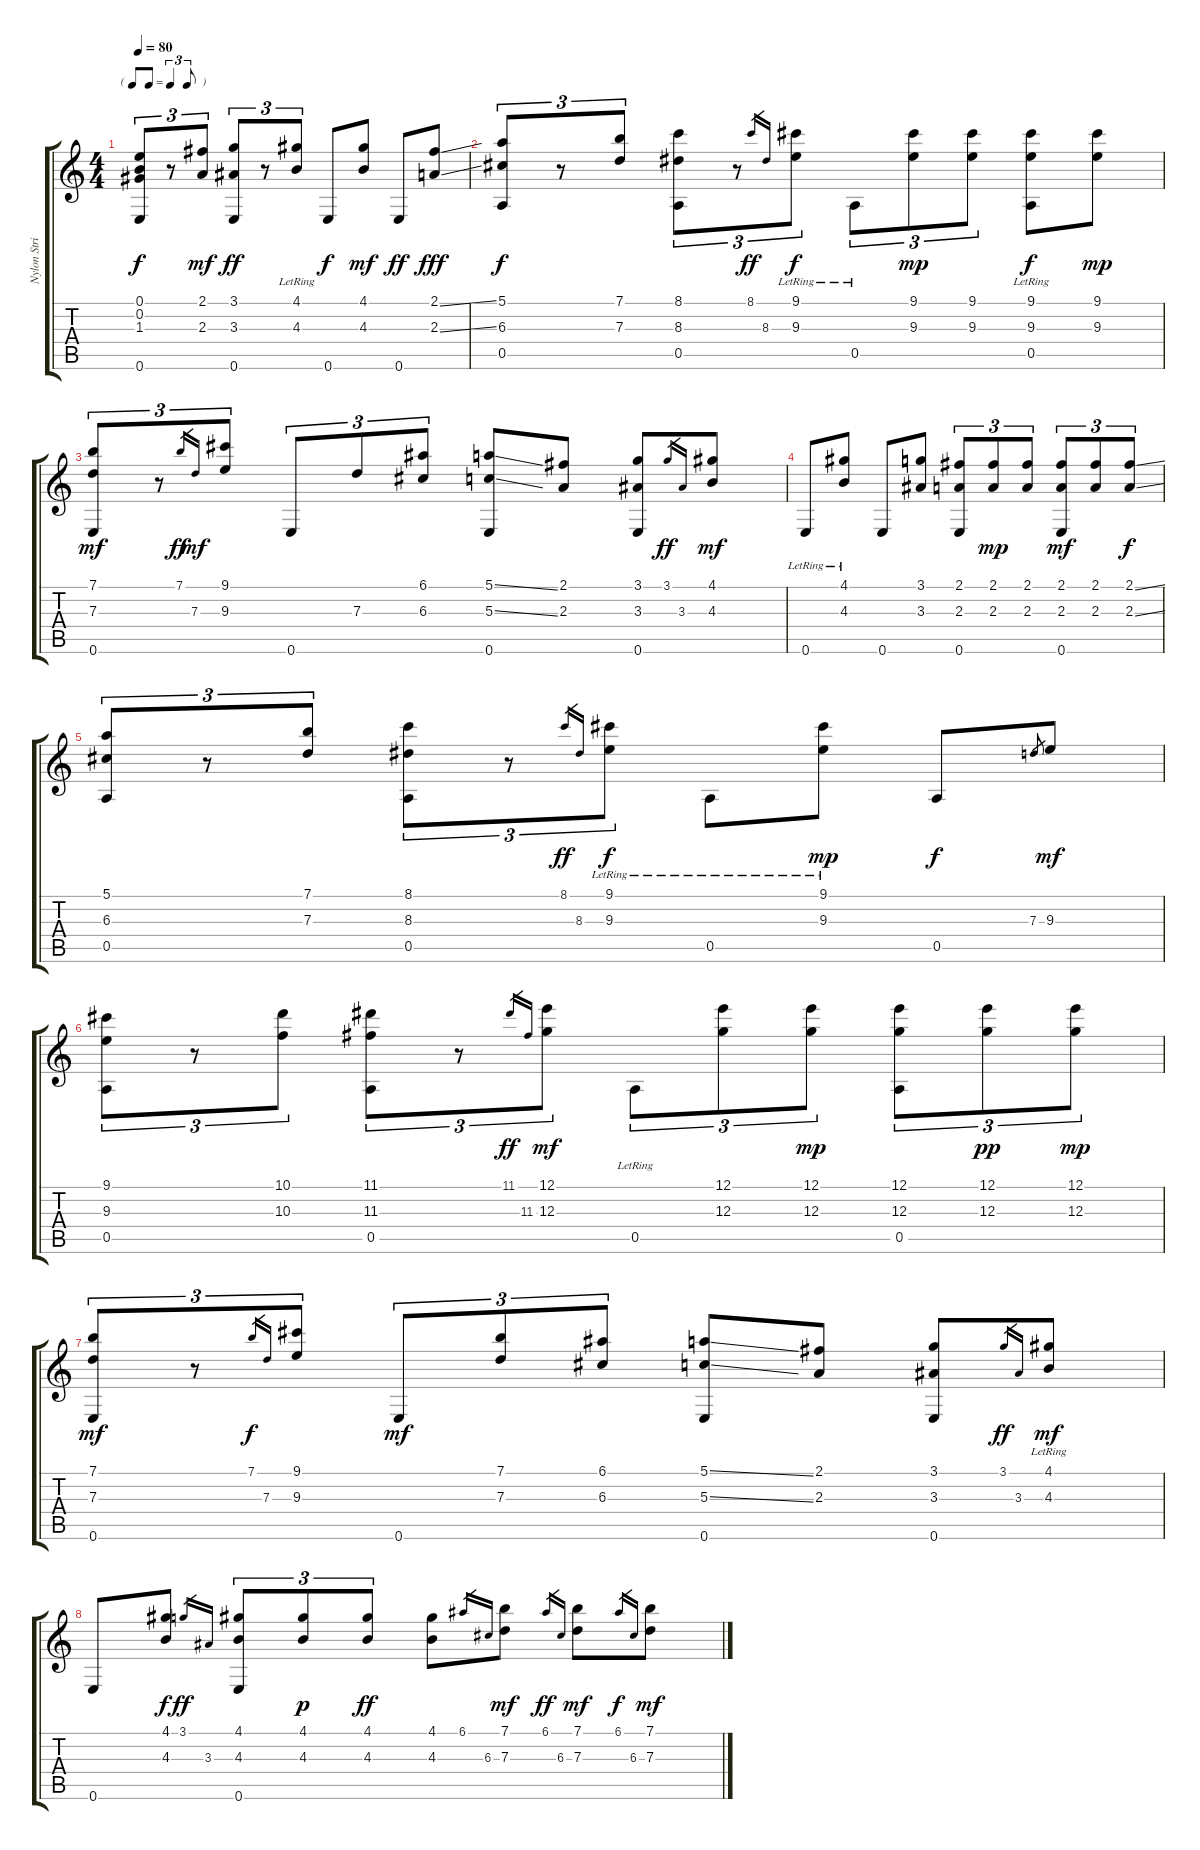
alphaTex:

\track ("Nylon String Guitar" "Nylon Stri") {instrument acousticguitarnylon}
\staff {score tabs}
\tuning (E4 B3 G3 D3 A2 E2) {hide}
\ts (4 4)
\tf triplet8th
\tempo 80
\clef g2
\ks c
(0.1 0.2 1.3 0.6).8{tu (3 2) dy f} r.8{tu (3 2)} (2.1 2.3).8{tu (3 2) dy mf} (3.1 3.3 0.6).8{tu (3 2) dy ff} r.8{tu (3 2)} (4.1{lr} 4.3{lr}).8{tu (3 2)} 0.6.8{dy f} (4.1 4.3).8{dy mf} 0.6.8{dy ff} (2.1{ss} 2.3{ss}).8{dy fff} |
(5.1 6.3 0.5).8{tu (3 2) dy f} r.8{tu (3 2)} (7.1 7.3).8{tu (3 2)} (8.1 8.3 0.5).8{tu (3 2)} r.8{tu (3 2)} 8.1.16{gr dy ff} 8.3.16{gr} (9.1{lr} 9.3{lr}).8{tu (3 2) dy f} 0.5{lr}.8{tu (3 2)} (9.1 9.3).8{tu (3 2) dy mp} (9.1 9.3).8{tu (3 2)} (9.1 9.3 0.5{lr}).8{dy f} (9.1 9.3).8{dy mp} |
(7.1 7.3 0.6).8{tu (3 2) dy mf} r.8{tu (3 2)} 7.1.16{gr dy ff} 7.3.16{gr dy mf} (9.1 9.3).8{tu (3 2)} 0.6.8{tu (3 2)} 7.3.8{tu (3 2)} (6.1 6.3).8{tu (3 2)} (5.1{ss} 5.3{ss} 0.6).8 (2.1 2.3).8 (3.1 3.3 0.6).8 3.1.16{gr dy ff} 3.3.16{gr} (4.1 4.3).8{dy mf} |
0.6{lr}.8 (4.1{lr} 4.3{lr}).8 0.6.8 (3.1 3.3).8 (2.1 2.3 0.6).8{tu (3 2)} (2.1 2.3).8{tu (3 2) dy mp} (2.1 2.3).8{tu (3 2)} (2.1 2.3 0.6).8{tu (3 2) dy mf} (2.1 2.3).8{tu (3 2)} (2.1{ss} 2.3{ss}).8{tu (3 2) dy f} |
(5.1 6.3 0.5).8{tu (3 2)} r.8{tu (3 2)} (7.1 7.3).8{tu (3 2)} (8.1 8.3 0.5).8{tu (3 2)} r.8{tu (3 2)} 8.1.16{gr dy ff} 8.3.16{gr} (9.1{lr} 9.3{lr}).8{tu (3 2) dy f} 0.5{lr}.8 (9.1{lr} 9.3{lr}).8{dy mp} 0.5.8{dy f} 7.3.8{gr} 9.3.8{dy mf} |
(9.1 9.3 0.5).8{tu (3 2)} r.8{tu (3 2)} (10.1 10.3).8{tu (3 2)} (11.1 11.3 0.5).8{tu (3 2)} r.8{tu (3 2)} 11.1.16{gr dy ff} 11.3.16{gr} (12.1 12.3).8{tu (3 2) dy mf} 0.5{lr}.8{tu (3 2)} (12.1 12.3).8{tu (3 2)} (12.1 12.3).8{tu (3 2) dy mp} (12.1 12.3 0.5).8{tu (3 2)} (12.1 12.3).8{tu (3 2) dy pp} (12.1 12.3).8{tu (3 2) dy mp} |
(7.1 7.3 0.6).8{tu (3 2) dy mf} r.8{tu (3 2)} 7.1.16{gr dy f} 7.3.16{gr} (9.1 9.3).8{tu (3 2)} 0.6.8{tu (3 2) dy mf} (7.1 7.3).8{tu (3 2)} (6.1 6.3).8{tu (3 2)} (5.1{ss} 5.3{ss} 0.6).8 (2.1 2.3).8 (3.1 3.3 0.6).8 3.1.16{gr dy ff} 3.3.16{gr} (4.1{lr} 4.3{lr}).8{dy mf} |
0.6.8 (4.1 4.3).8{dy f} 3.1.16{gr dy ff} 3.3.16{gr} (4.1 4.3 0.6).8{tu (3 2)} (4.1 4.3).8{tu (3 2) dy p} (4.1 4.3).8{tu (3 2) dy ff} (4.1 4.3).8 6.1.16{gr} 6.3.16{gr} (7.1 7.3).8{dy mf} 6.1.16{gr dy ff} 6.3.16{gr} (7.1 7.3).8{dy mf} 6.1.16{gr dy f} 6.3.16{gr} (7.1 7.3).8{dy mf}
